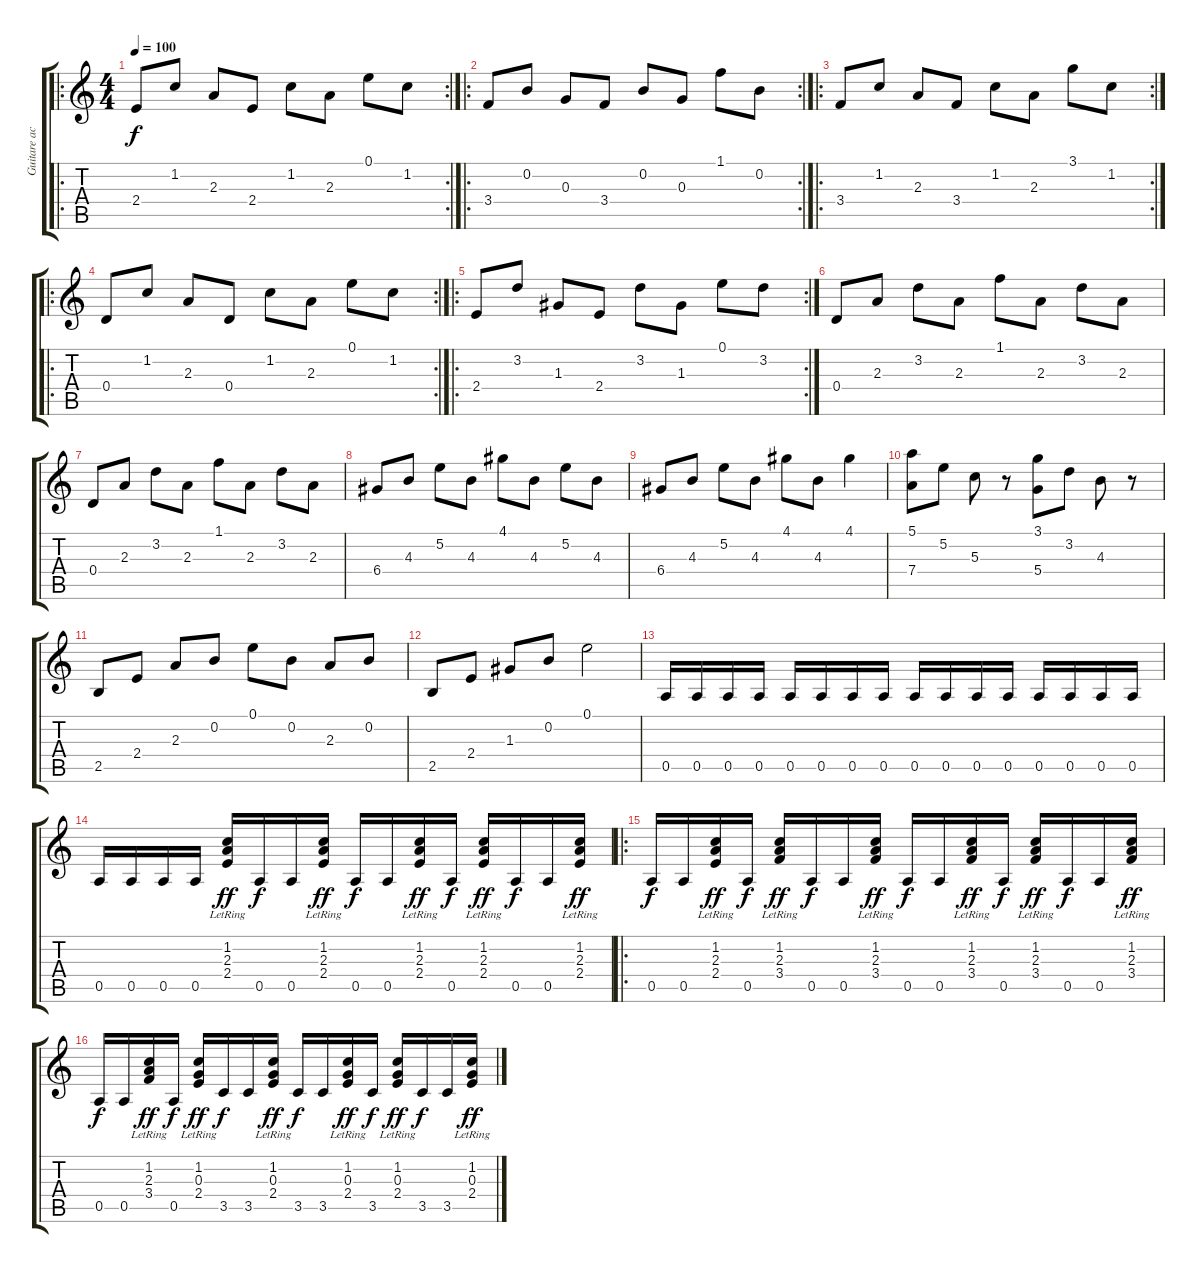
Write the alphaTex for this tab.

\track ("Guitare acoustique" "Guitare ac") {instrument acousticguitarsteel}
\staff {score tabs}
\tuning (E4 B3 G3 D3 A2 E2) {hide}
\ro
\rc 2
\ts (4 4)
\tempo 100
\clef g2
\ks c
2.4.8{dy f instrument acousticguitarsteel} 1.2.8 2.3.8 2.4.8 1.2.8 2.3.8 0.1.8 1.2.8 |
\ro
\rc 2
3.4.8 0.2.8 0.3.8 3.4.8 0.2.8 0.3.8 1.1.8 0.2.8 |
\ro
\rc 2
3.4.8 1.2.8 2.3.8 3.4.8 1.2.8 2.3.8 3.1.8 1.2.8 |
\ro
\rc 2
0.4.8 1.2.8 2.3.8 0.4.8 1.2.8 2.3.8 0.1.8 1.2.8 |
\ro
\rc 2
2.4.8 3.2.8 1.3.8 2.4.8 3.2.8 1.3.8 0.1.8 3.2.8 |
0.4.8 2.3.8 3.2.8 2.3.8 1.1.8 2.3.8 3.2.8 2.3.8 |
0.4.8 2.3.8 3.2.8 2.3.8 1.1.8 2.3.8 3.2.8 2.3.8 |
6.4.8 4.3.8 5.2.8 4.3.8 4.1.8 4.3.8 5.2.8 4.3.8 |
6.4.8 4.3.8 5.2.8 4.3.8 4.1.8 4.3.8 4.1.4 |
(5.1 7.4).8 5.2.8 5.3.8 r.8 (3.1 5.4).8 3.2.8 4.3.8 r.8 |
2.5.8 2.4.8 2.3.8 0.2.8 0.1.8 0.2.8 2.3.8 0.2.8 |
2.5.8 2.4.8 1.3.8 0.2.8 0.1.2 |
0.5.16 0.5.16 0.5.16 0.5.16 0.5.16 0.5.16 0.5.16 0.5.16 0.5.16 0.5.16 0.5.16 0.5.16 0.5.16 0.5.16 0.5.16 0.5.16 |
0.5.16 0.5.16 0.5.16 0.5.16 (1.2{lr} 2.3{lr} 2.4{lr}).16{dy ff} 0.5.16{dy f} 0.5.16 (1.2{lr} 2.3{lr} 2.4{lr}).16{dy ff} 0.5.16{dy f} 0.5.16 (1.2{lr} 2.3{lr} 2.4{lr}).16{dy ff} 0.5.16{dy f} (1.2{lr} 2.3{lr} 2.4{lr}).16{dy ff} 0.5.16{dy f} 0.5.16 (1.2{lr} 2.3{lr} 2.4{lr}).16{dy ff} |
\ro
0.5.16{dy f} 0.5.16 (1.2{lr} 2.3{lr} 2.4{lr}).16{dy ff} 0.5.16{dy f} (1.2{lr} 2.3{lr} 3.4{lr}).16{dy ff} 0.5.16{dy f} 0.5.16 (1.2{lr} 2.3{lr} 3.4{lr}).16{dy ff} 0.5.16{dy f} 0.5.16 (1.2{lr} 2.3{lr} 3.4{lr}).16{dy ff} 0.5.16{dy f} (1.2{lr} 2.3{lr} 3.4{lr}).16{dy ff} 0.5.16{dy f} 0.5.16 (1.2{lr} 2.3{lr} 3.4{lr}).16{dy ff} |
0.5.16{dy f} 0.5.16 (1.2{lr} 2.3{lr} 3.4{lr}).16{dy ff} 0.5.16{dy f} (1.2{lr} 0.3{lr} 2.4{lr}).16{dy ff} 3.5.16{dy f} 3.5.16 (1.2{lr} 0.3{lr} 2.4{lr}).16{dy ff} 3.5.16{dy f} 3.5.16 (1.2{lr} 0.3{lr} 2.4{lr}).16{dy ff} 3.5.16{dy f} (1.2{lr} 0.3{lr} 2.4{lr}).16{dy ff} 3.5.16{dy f} 3.5.16 (1.2{lr} 0.3{lr} 2.4{lr}).16{dy ff}
